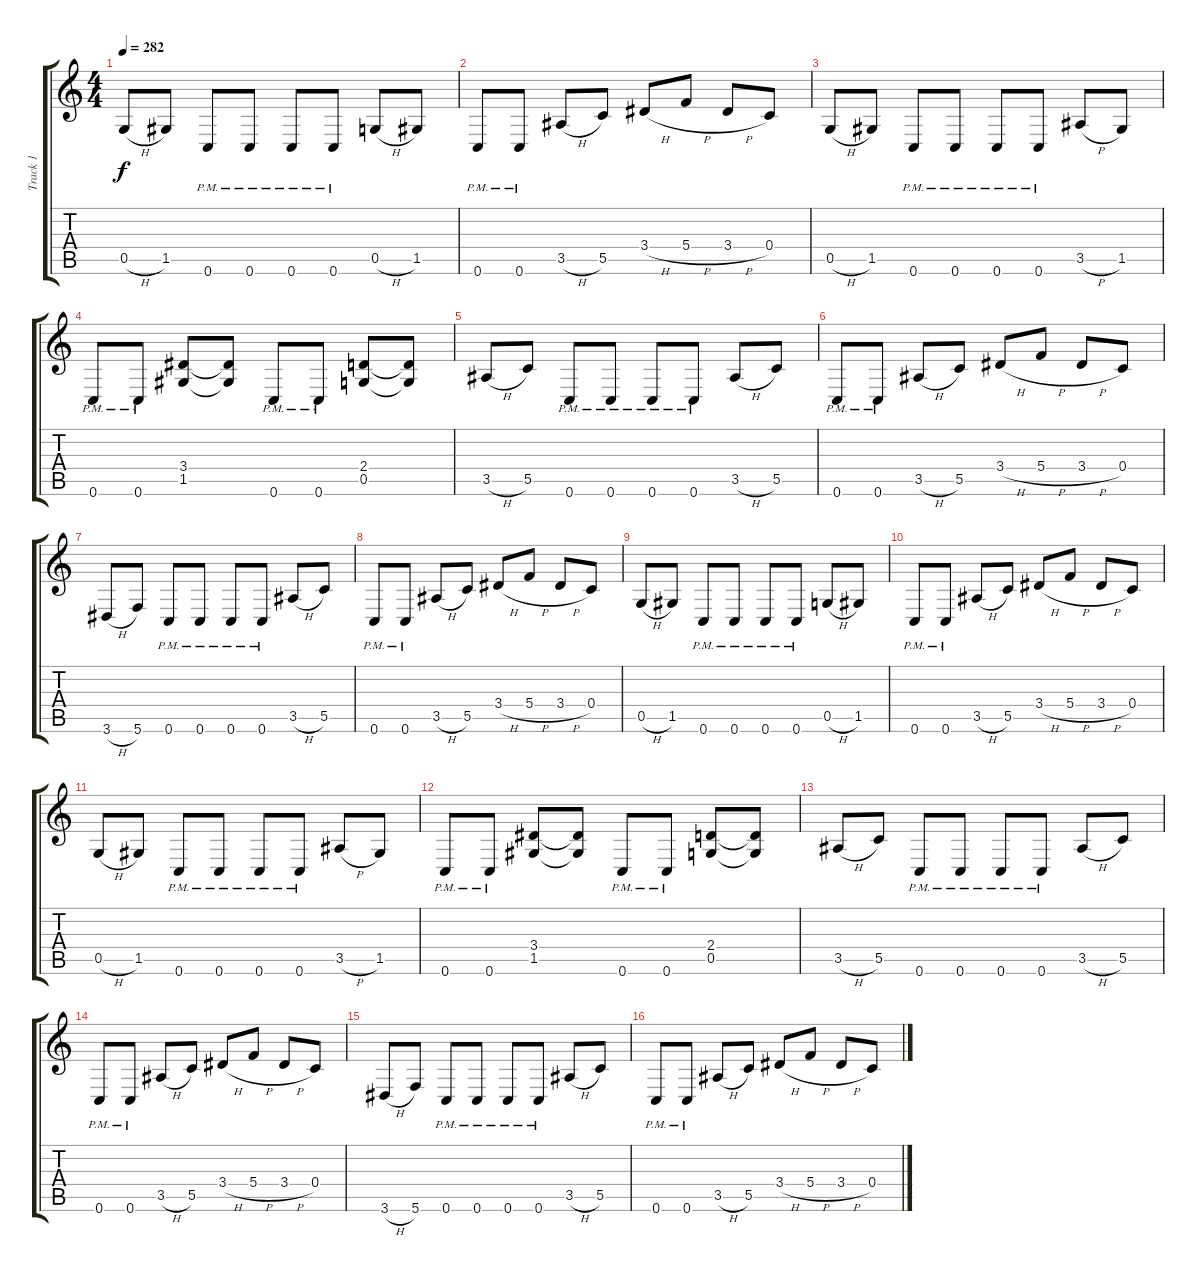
\track ("Track 1" "Track 1") {instrument distortionguitar}
\staff {score tabs}
\tuning (D4 A3 F3 C3 G2 C2) {hide}
\ts (4 4)
\tempo 282
\clef g2
\ks c
0.5{h}.8{dy f} 1.5.8 0.6{pm}.8 0.6{pm}.8 0.6{pm}.8 0.6{pm}.8 0.5{h}.8 1.5.8 |
0.6{pm}.8 0.6{pm}.8 3.5{h}.8 5.5.8 3.4{h}.8 5.4{h}.8 3.4{h}.8 0.4.8 |
0.5{h}.8 1.5.8 0.6{pm}.8 0.6{pm}.8 0.6{pm}.8 0.6{pm}.8 3.5{h}.8 1.5.8 |
0.6{pm}.8 0.6{pm}.8 (3.4 1.5).8 (3.4{t} 1.5{t}).8 0.6{pm}.8 0.6{pm}.8 (2.4 0.5).8 (2.4{t} 0.5{t}).8 |
3.5{h}.8 5.5.8 0.6{pm}.8 0.6{pm}.8 0.6{pm}.8 0.6{pm}.8 3.5{h}.8 5.5.8 |
0.6{pm}.8 0.6{pm}.8 3.5{h}.8 5.5.8 3.4{h}.8 5.4{h}.8 3.4{h}.8 0.4.8 |
3.6{h}.8 5.6.8 0.6{pm}.8 0.6{pm}.8 0.6{pm}.8 0.6{pm}.8 3.5{h}.8 5.5.8 |
0.6{pm}.8 0.6{pm}.8 3.5{h}.8 5.5.8 3.4{h}.8 5.4{h}.8 3.4{h}.8 0.4.8 |
0.5{h}.8 1.5.8 0.6{pm}.8 0.6{pm}.8 0.6{pm}.8 0.6{pm}.8 0.5{h}.8 1.5.8 |
0.6{pm}.8 0.6{pm}.8 3.5{h}.8 5.5.8 3.4{h}.8 5.4{h}.8 3.4{h}.8 0.4.8 |
0.5{h}.8 1.5.8 0.6{pm}.8 0.6{pm}.8 0.6{pm}.8 0.6{pm}.8 3.5{h}.8 1.5.8 |
0.6{pm}.8 0.6{pm}.8 (3.4 1.5).8 (3.4{t} 1.5{t}).8 0.6{pm}.8 0.6{pm}.8 (2.4 0.5).8 (2.4{t} 0.5{t}).8 |
3.5{h}.8 5.5.8 0.6{pm}.8 0.6{pm}.8 0.6{pm}.8 0.6{pm}.8 3.5{h}.8 5.5.8 |
0.6{pm}.8 0.6{pm}.8 3.5{h}.8 5.5.8 3.4{h}.8 5.4{h}.8 3.4{h}.8 0.4.8 |
3.6{h}.8 5.6.8 0.6{pm}.8 0.6{pm}.8 0.6{pm}.8 0.6{pm}.8 3.5{h}.8 5.5.8 |
0.6{pm}.8 0.6{pm}.8 3.5{h}.8 5.5.8 3.4{h}.8 5.4{h}.8 3.4{h}.8 0.4.8
